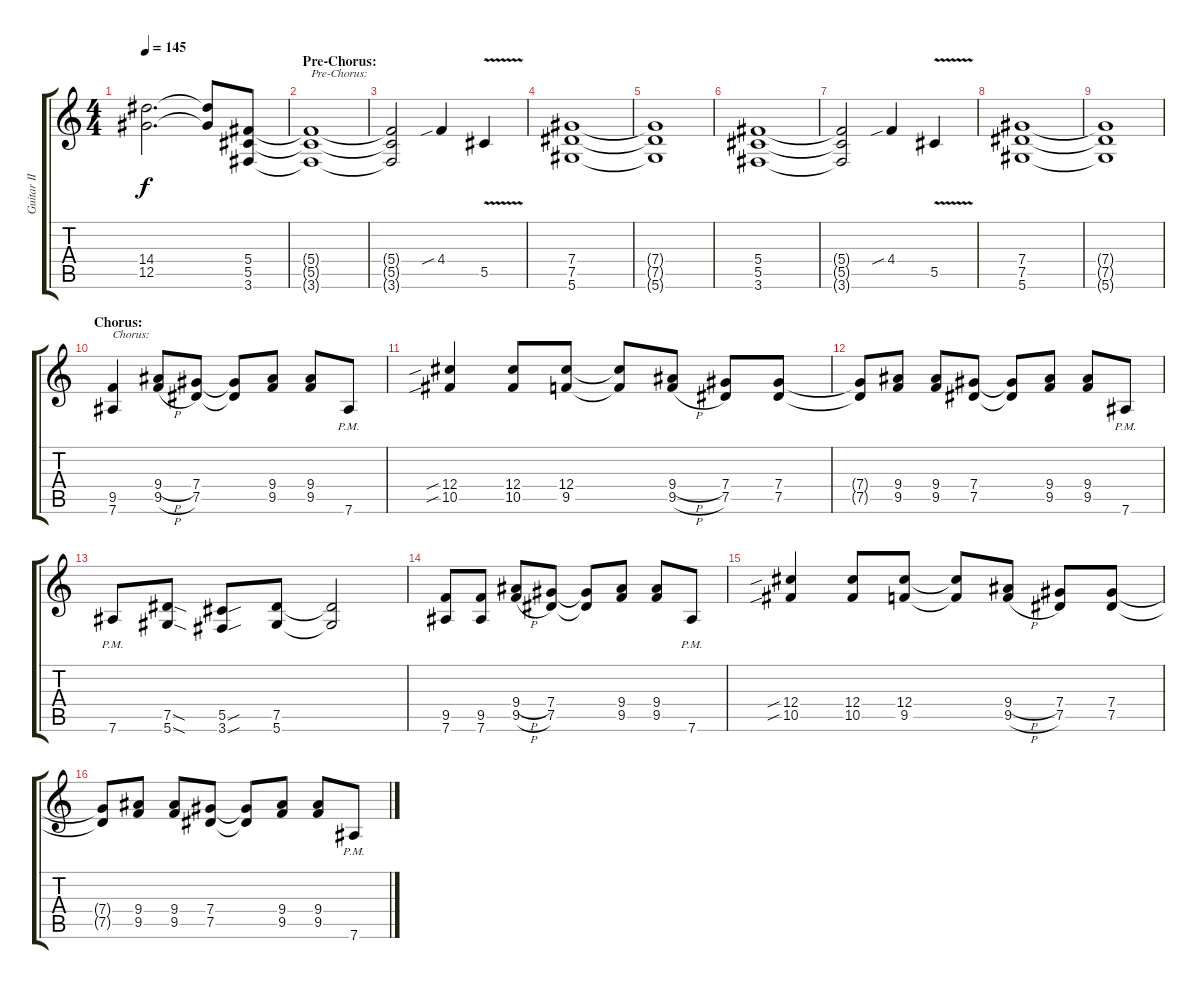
\track ("Guitar II" "Guitar II") {instrument distortionguitar}
\staff {score tabs}
\tuning (Eb4 Bb3 Gb3 Db3 Ab2 Eb2) {hide}
\ts (4 4)
\tempo 145
\clef g2
\ks c
(14.4{t} 12.5{t}).2{d dy f} (14.4{t} 12.5{t}).8 (5.4 5.5 3.6).8 |
\section ("" "Pre-Chorus:")
(5.4{t} 5.5{t} 3.6{t}).1{txt "Pre-Chorus:"} |
(5.4{t} 5.5{t} 3.6{t}).2 4.4{sib}.4 5.5{v}.4 |
(7.4 7.5 5.6).1 |
(7.4{t} 7.5{t} 5.6{t}).1 |
(5.4 5.5 3.6).1 |
(5.4{t} 5.5{t} 3.6{t}).2 4.4{sib}.4 5.5{v}.4 |
(7.4 7.5 5.6).1 |
(7.4{t} 7.5{t} 5.6{t}).1 |
\section ("" "Chorus:")
(9.5 7.6).4{txt "Chorus:"} (9.4{h} 9.5{h}).8 (7.4 7.5).8 (7.4{t} 7.5{t}).8 (9.4 9.5).8 (9.4 9.5).8 7.6{pm}.8 |
(12.4{sib} 10.5{sib}).4 (12.4 10.5).8 (12.4 9.5).8 (12.4{t} 9.5{t}).8 (9.4{h} 9.5{h}).8 (7.4 7.5).8 (7.4 7.5).8 |
(7.4{t} 7.5{t}).8 (9.4 9.5).8 (9.4 9.5).8 (7.4 7.5).8 (7.4{t} 7.5{t}).8 (9.4 9.5).8 (9.4 9.5).8 7.6{pm}.8 |
7.6{pm}.8 (7.5{sod} 5.6{sod}).8 (5.5{sou} 3.6{sou}).8 (7.5 5.6).8 (7.5{t} 5.6{t}).2 |
(9.5 7.6).8 (9.5 7.6).8 (9.4{h} 9.5{h}).8 (7.4 7.5).8 (7.4{t} 7.5{t}).8 (9.4 9.5).8 (9.4 9.5).8 7.6{pm}.8 |
(12.4{sib} 10.5{sib}).4 (12.4 10.5).8 (12.4 9.5).8 (12.4{t} 9.5{t}).8 (9.4{h} 9.5{h}).8 (7.4 7.5).8 (7.4 7.5).8 |
(7.4{t} 7.5{t}).8 (9.4 9.5).8 (9.4 9.5).8 (7.4 7.5).8 (7.4{t} 7.5{t}).8 (9.4 9.5).8 (9.4 9.5).8 7.6{pm}.8
